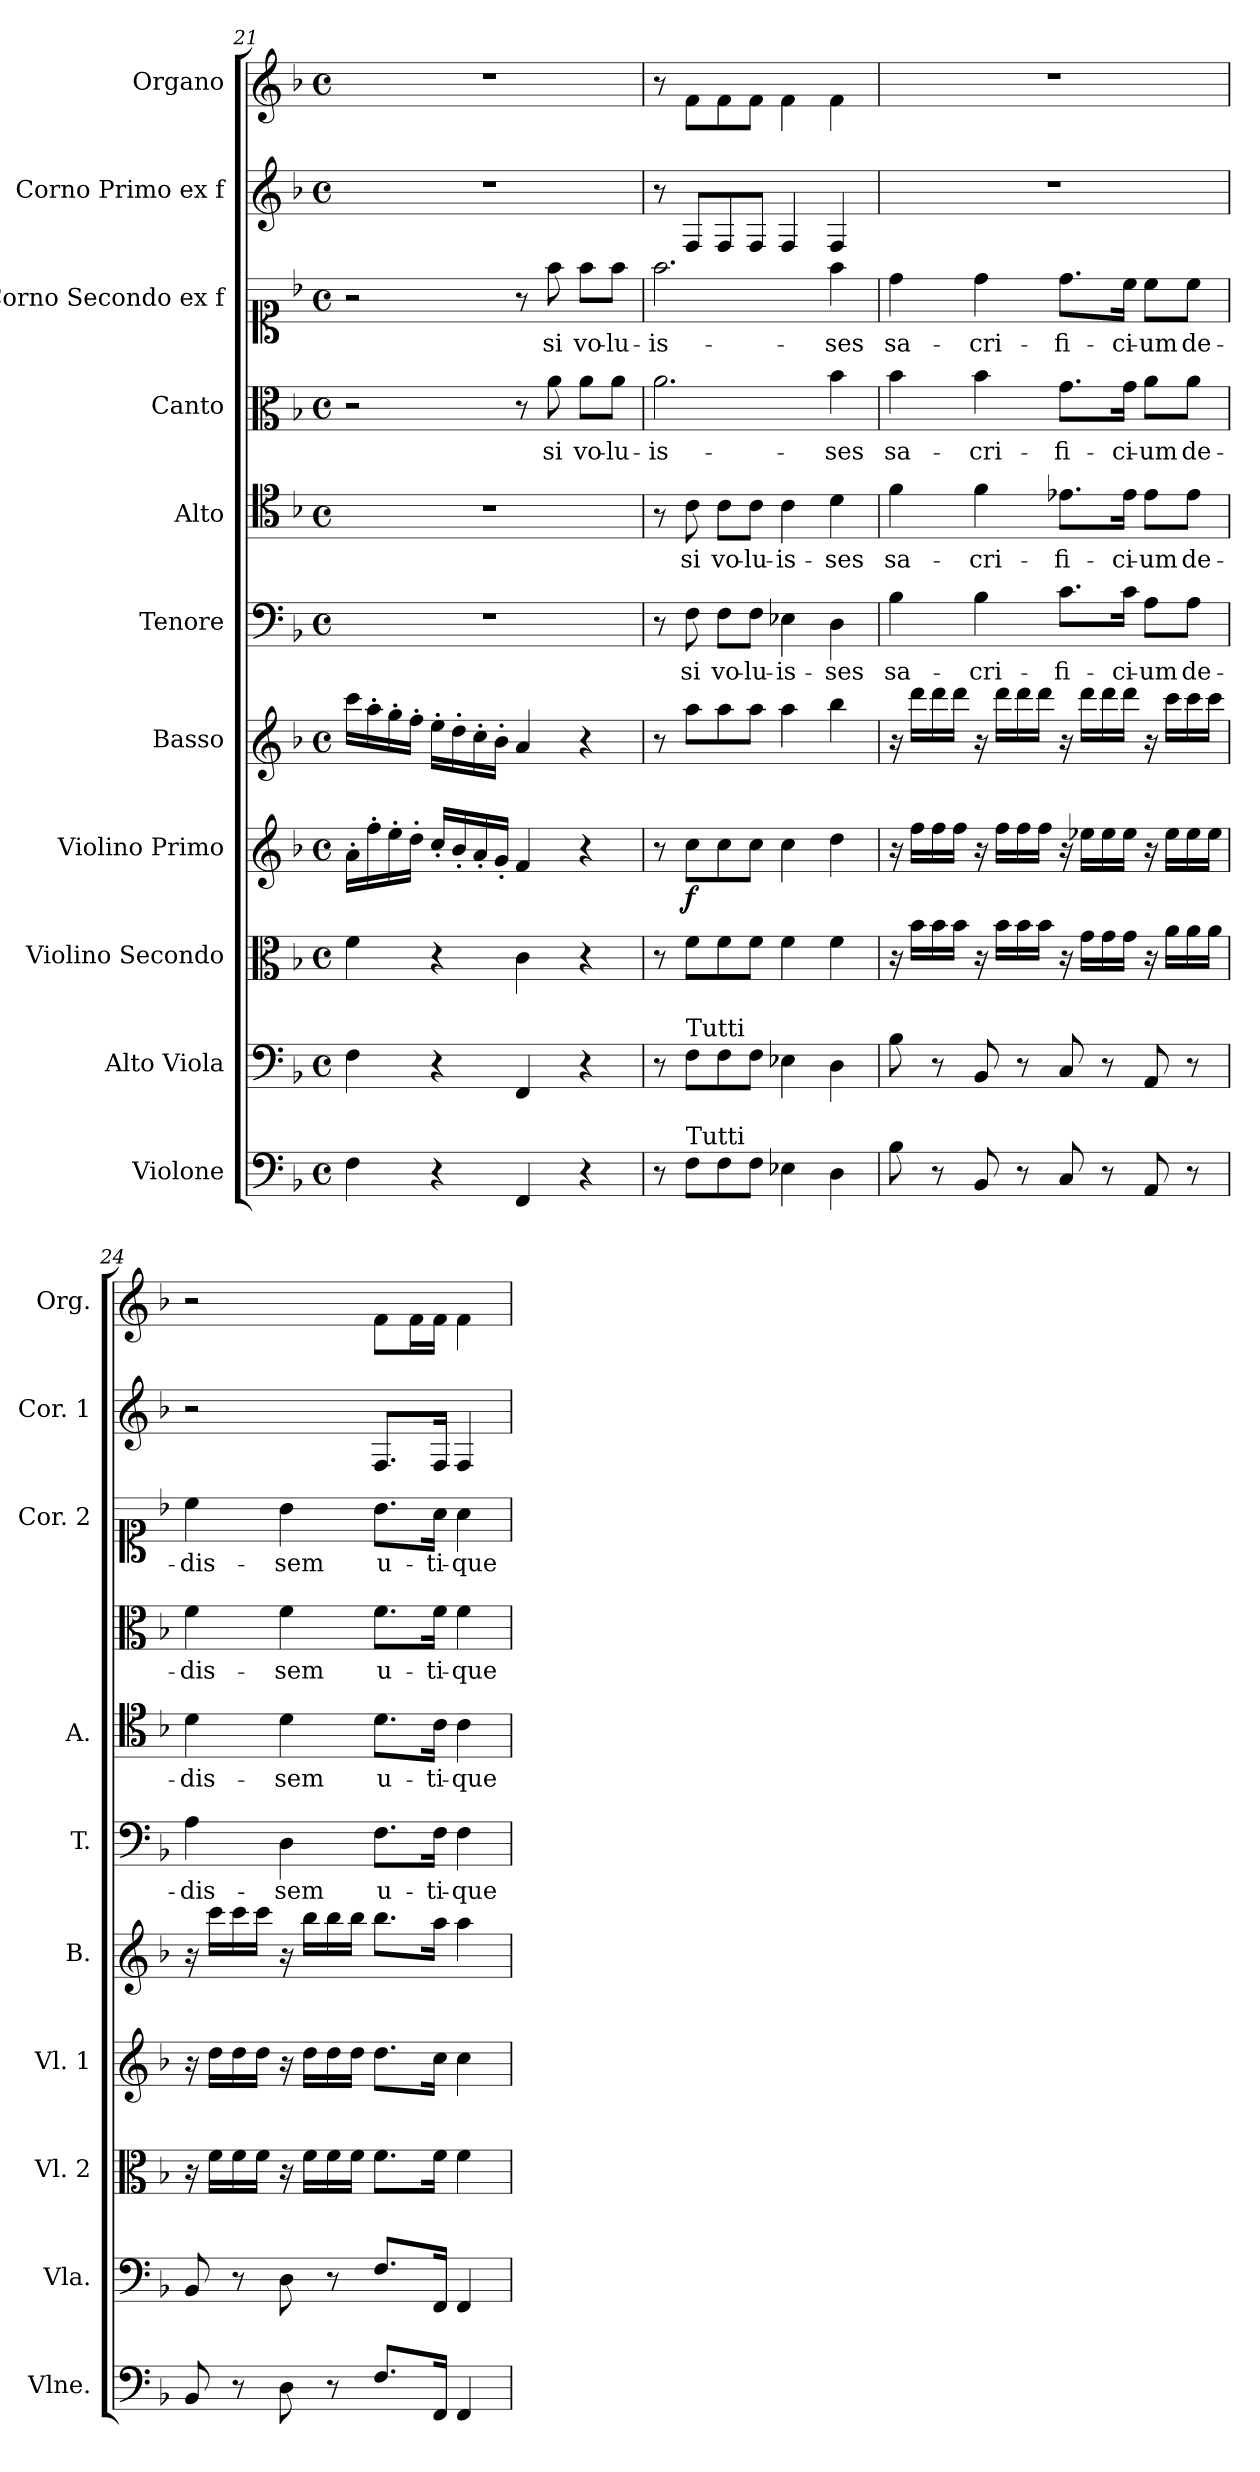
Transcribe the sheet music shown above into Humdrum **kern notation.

**kern	**kern	**kern	**kern	**dynam	**kern	**kern	**text	**kern	**text	**kern	**text	**kern	**text	**kern	**kern
*part11	*part10	*part9	*part8	*part8	*part7	*part6	*part6	*part5	*part5	*part4	*part4	*part3	*part3	*part2	*part1
*staff11	*staff10	*staff9	*staff8	*staff8	*staff7	*staff6	*staff6	*staff5	*staff5	*staff4	*staff4	*staff3	*staff3	*staff2	*staff1
*I"Violone	*I"Alto Viola	*I"Violino Secondo	*I"Violino Primo	*	*I"Basso	*I"Tenore	*	*I"Alto	*	*I"Canto	*	*I"Corno Secondo ex f	*	*I"Corno Primo ex f	*I"Organo
*I'Vlne.	*I'Vla.	*I'Vl. 2	*I'Vl. 1	*	*I'B.	*I'T.	*	*I'A.	*	*	*	*I'Cor. 2	*	*I'Cor. 1	*I'Org.
*clefF4	*clefF4	*clefC3	*clefG2	*	*clefG2	*clefF4	*	*clefC4	*	*clefC3	*	*clefC1	*	*clefG2	*clefG2
*	*ITrd7c12	*	*	*	*	*	*	*	*	*	*	*	*	*ITrd0c7	*ITrd0c7
*k[b-]	*k[b-]	*k[b-]	*k[b-]	*	*k[b-]	*k[b-]	*	*k[b-]	*	*k[b-]	*	*k[b-]	*	*k[b-]	*k[b-]
*M4/4	*M4/4	*M4/4	*M4/4	*	*M4/4	*M4/4	*	*M4/4	*	*M4/4	*	*M4/4	*	*M4/4	*M4/4
*met(c)	*met(c)	*met(c)	*met(c)	*	*met(c)	*met(c)	*	*met(c)	*	*met(c)	*	*met(c)	*	*met(c)	*met(c)
=21	=21	=21	=21	=21	=21	=21	=21	=21	=21	=21	=21	=21	=21	=21	=21
4F\	4FF\	4f\	16a'\LL	.	16ccc\LL	1r	.	1r	.	2r	.	2r	.	1r	1r
.	.	.	16ff'\	.	16aa'\	.	.	.	.	.	.	.	.	.	.
.	.	.	16ee'\	.	16gg'\	.	.	.	.	.	.	.	.	.	.
.	.	.	16dd'\JJ	.	16ff'\JJ	.	.	.	.	.	.	.	.	.	.
4r	4r	4r	16cc'/LL	.	16ee'\LL	.	.	.	.	.	.	.	.	.	.
.	.	.	16b-'/	.	16dd'\	.	.	.	.	.	.	.	.	.	.
.	.	.	16a'/	.	16cc'\	.	.	.	.	.	.	.	.	.	.
.	.	.	16g'/JJ	.	16b-'\JJ	.	.	.	.	.	.	.	.	.	.
4FF/	4FFF/	4c\	4f/	.	4a/	.	.	.	.	8r	.	8r	.	.	.
.	.	.	.	.	.	.	.	.	.	8a\	si	8ff\	si	.	.
4r	4r	4r	4r	.	4r	.	.	.	.	8a\L	vo-	8ff\L	vo-	.	.
.	.	.	.	.	.	.	.	.	.	8a\J	-lu-	8ff\J	-lu-	.	.
!!LO:PB:g=z
=22	=22	=22	=22	=22	=22	=22	=22	=22	=22	=22	=22	=22	=22	=22	=22
8r	8r	8r	8r	.	8r	8r	.	8r	.	2.a\	-is-	2.ff\	-is-	8r	8r
!	!LO:TX:a:t=Tutti	!	!	!	!	!	!	!	!	!	!	!	!	!	!
!LO:TX:a:t=Tutti	!	!	!	!	!	!	!	!	!	!	!	!	!	!	!
!	!	!	!	!LO:DY:b	!	!	!	!	!	!	!	!	!	!	!
8F\L	8FF\L	8f\L	8cc\L	f	8aa\L	8F\	si	8c\	si	.	.	.	.	8F/L	8f\L
8F\	8FF\	8f\	8cc\	.	8aa\	8F\L	vo-	8c\L	vo-	.	.	.	.	8F/	8f\
8F\J	8FF\J	8f\J	8cc\J	.	8aa\J	8F\J	-lu-	8c\J	-lu-	.	.	.	.	8F/J	8f\J
4E-X\	4EE-X\	4f\	4cc\	.	4aa\	4E-X\	-is-	4c\	-is-	.	.	.	.	4F/	4f\
4D\	4DD\	4f\	4dd\	.	4bb-\	4D\	-ses	4d\	-ses	4b-\	-ses	4ff\	-ses	4F/	4f\
=23	=23	=23	=23	=23	=23	=23	=23	=23	=23	=23	=23	=23	=23	=23	=23
8B-\	8BB-\	16r	16r	.	16r	4B-\	sa-	4f\	sa-	4b-\	sa-	4dd\	sa-	1r	1r
.	.	16b-\LL	16ff\LL	.	16ddd\LL	.	.	.	.	.	.	.	.	.	.
8r	8r	16b-\	16ff\	.	16ddd\	.	.	.	.	.	.	.	.	.	.
.	.	16b-\JJ	16ff\JJ	.	16ddd\JJ	.	.	.	.	.	.	.	.	.	.
8BB-/	8BBB-/	16r	16r	.	16r	4B-\	-cri-	4f\	-cri-	4b-\	-cri-	4dd\	-cri-	.	.
.	.	16b-\LL	16ff\LL	.	16ddd\LL	.	.	.	.	.	.	.	.	.	.
8r	8r	16b-\	16ff\	.	16ddd\	.	.	.	.	.	.	.	.	.	.
.	.	16b-\JJ	16ff\JJ	.	16ddd\JJ	.	.	.	.	.	.	.	.	.	.
8C/	8CC/	16r	16r	.	16r	8.c\L	-fi-	8.e-X\L	-fi-	8.g\L	-fi-	8.dd\L	-fi-	.	.
.	.	16g\LL	16ee-X\LL	.	16ddd\LL	.	.	.	.	.	.	.	.	.	.
8r	8r	16g\	16ee-\	.	16ddd\	.	.	.	.	.	.	.	.	.	.
.	.	16g\JJ	16ee-\JJ	.	16ddd\JJ	16c\Jk	-ci-	16e-\Jk	-ci-	16g\Jk	-ci-	16cc\Jk	-ci-	.	.
8AA/	8AAA/	16r	16r	.	16r	8A\L	-um	8e-\L	-um	8a\L	-um	8cc\L	-um	.	.
.	.	16a\LL	16ee-\LL	.	16ccc\LL	.	.	.	.	.	.	.	.	.	.
8r	8r	16a\	16ee-\	.	16ccc\	8A\J	de-	8e-\J	de-	8a\J	de-	8cc\J	de-	.	.
.	.	16a\JJ	16ee-\JJ	.	16ccc\JJ	.	.	.	.	.	.	.	.	.	.
!!LO:PB:g=z
=24	=24	=24	=24	=24	=24	=24	=24	=24	=24	=24	=24	=24	=24	=24	=24
8BB-/	8BBB-/	16r	16r	.	16r	4A\	-dis-	4d\	-dis-	4f\	-dis-	4cc\	-dis-	2r	2r
.	.	16f\LL	16dd\LL	.	16ccc\LL	.	.	.	.	.	.	.	.	.	.
8r	8r	16f\	16dd\	.	16ccc\	.	.	.	.	.	.	.	.	.	.
.	.	16f\JJ	16dd\JJ	.	16ccc\JJ	.	.	.	.	.	.	.	.	.	.
8D\	8DD\	16r	16r	.	16r	4D\	-sem	4d\	-sem	4f\	-sem	4b-\	-sem	.	.
.	.	16f\LL	16dd\LL	.	16bb-\LL	.	.	.	.	.	.	.	.	.	.
8r	8r	16f\	16dd\	.	16bb-\	.	.	.	.	.	.	.	.	.	.
.	.	16f\JJ	16dd\JJ	.	16bb-\JJ	.	.	.	.	.	.	.	.	.	.
8.F/L	8.FF/L	8.f\L	8.dd\L	.	8.bb-\L	8.F\L	u-	8.d\L	u-	8.f\L	u-	8.b-\L	u-	8.F/L	8f\L
.	.	.	.	.	.	.	.	.	.	.	.	.	.	.	16f\L
16FF/Jk	16FFF/Jk	16f\Jk	16cc\Jk	.	16aa\Jk	16F\Jk	-ti-	16c\Jk	-ti-	16f\Jk	-ti-	16a\Jk	-ti-	16F/Jk	16f\JJ
4FF/	4FFF/	4f\	4cc\	.	4aa\	4F\	-que	4c\	-que	4f\	-que	4a\	-que	4F/	4f\
=	=	=	=	=	=	=	=	=	=	=	=	=	=	=	=
*-	*-	*-	*-	*-	*-	*-	*-	*-	*-	*-	*-	*-	*-	*-	*-
